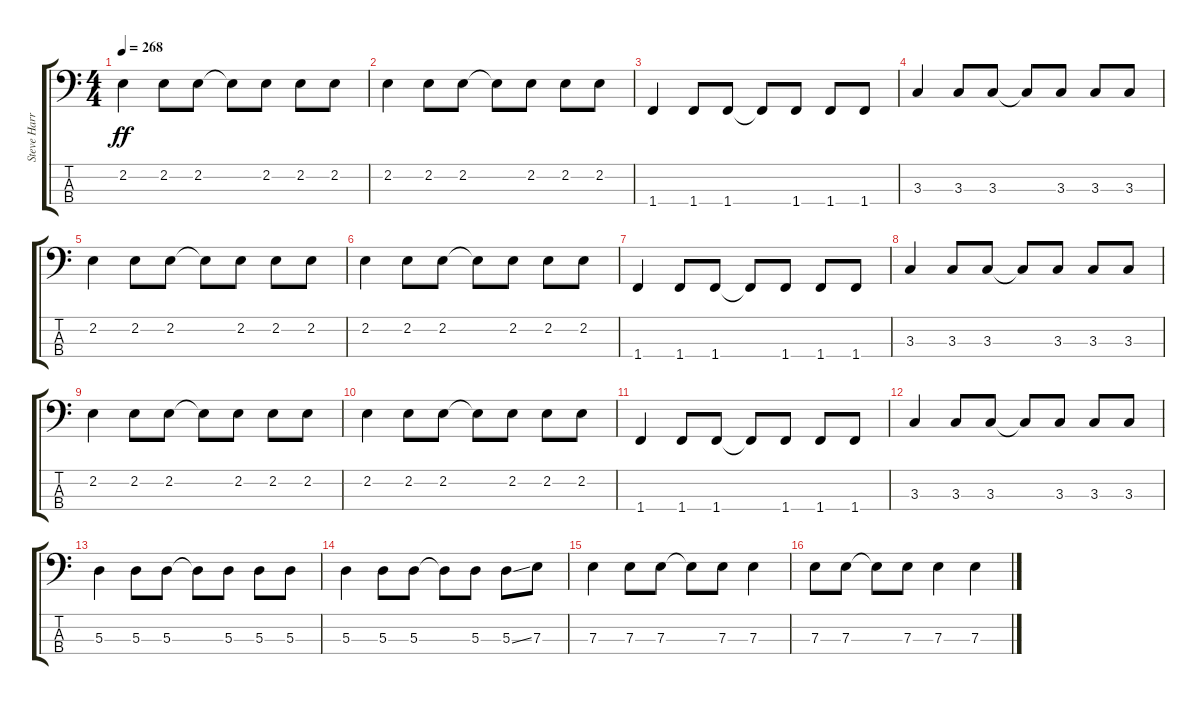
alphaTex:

\track ("Steve Harris" "Steve Harr") {instrument electricbassfinger}
\staff {score tabs}
\tuning (G2 D2 A1 E1) {hide}
\ts (4 4)
\tempo 268
\clef f4
\ks c
2.2.4{dy ff} 2.2.8 2.2.8 2.2{t}.8 2.2.8 2.2.8 2.2.8 |
2.2.4 2.2.8 2.2.8 2.2{t}.8 2.2.8 2.2.8 2.2.8 |
1.4.4 1.4.8 1.4.8 1.4{t}.8 1.4.8 1.4.8 1.4.8 |
3.3.4 3.3.8 3.3.8 3.3{t}.8 3.3.8 3.3.8 3.3.8 |
2.2.4 2.2.8 2.2.8 2.2{t}.8 2.2.8 2.2.8 2.2.8 |
2.2.4 2.2.8 2.2.8 2.2{t}.8 2.2.8 2.2.8 2.2.8 |
1.4.4 1.4.8 1.4.8 1.4{t}.8 1.4.8 1.4.8 1.4.8 |
3.3.4 3.3.8 3.3.8 3.3{t}.8 3.3.8 3.3.8 3.3.8 |
2.2.4 2.2.8 2.2.8 2.2{t}.8 2.2.8 2.2.8 2.2.8 |
2.2.4 2.2.8 2.2.8 2.2{t}.8 2.2.8 2.2.8 2.2.8 |
1.4.4 1.4.8 1.4.8 1.4{t}.8 1.4.8 1.4.8 1.4.8 |
3.3.4 3.3.8 3.3.8 3.3{t}.8 3.3.8 3.3.8 3.3.8 |
5.3.4 5.3.8 5.3.8 5.3{t}.8 5.3.8 5.3.8 5.3.8 |
5.3.4 5.3.8 5.3.8 5.3{t}.8 5.3.8 5.3{ss}.8 7.3.8 |
7.3.4 7.3.8 7.3.8 7.3{t}.8 7.3.8 7.3.4 |
7.3.8 7.3.8 7.3{t}.8 7.3.8 7.3.4 7.3.4
